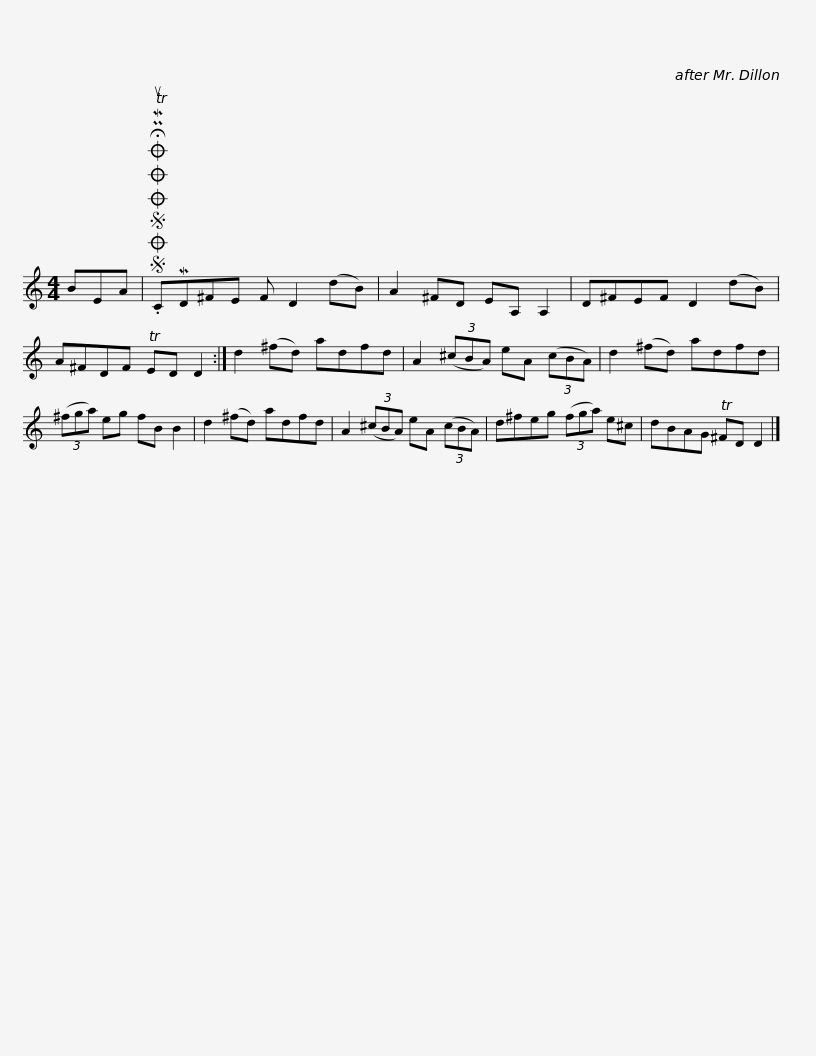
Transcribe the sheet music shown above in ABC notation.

X:1
L:1/8
M:4/4
I:linebreak $
K:C
V:1 treble
V:1
 BEA |SOSOOO .!fermata!PMTuCMD^FE F D2 (dB) | A2 ^FD EA, A,2 | D^FEF D2 (dB) | A^FDF TED D2 :| %5
 d2 (^fd) adfd |$ A2 (3(^cBA) eA (3(cBA) | d2 (^fd) adfd | (3(^fga) eg fB B2 | d2 (^fd) adfd | %10
 A2 (3(^cBA) eA (3(cBA) |$ d^feg (3(fga) e^c | dBAG T^FD D2 |] %13
